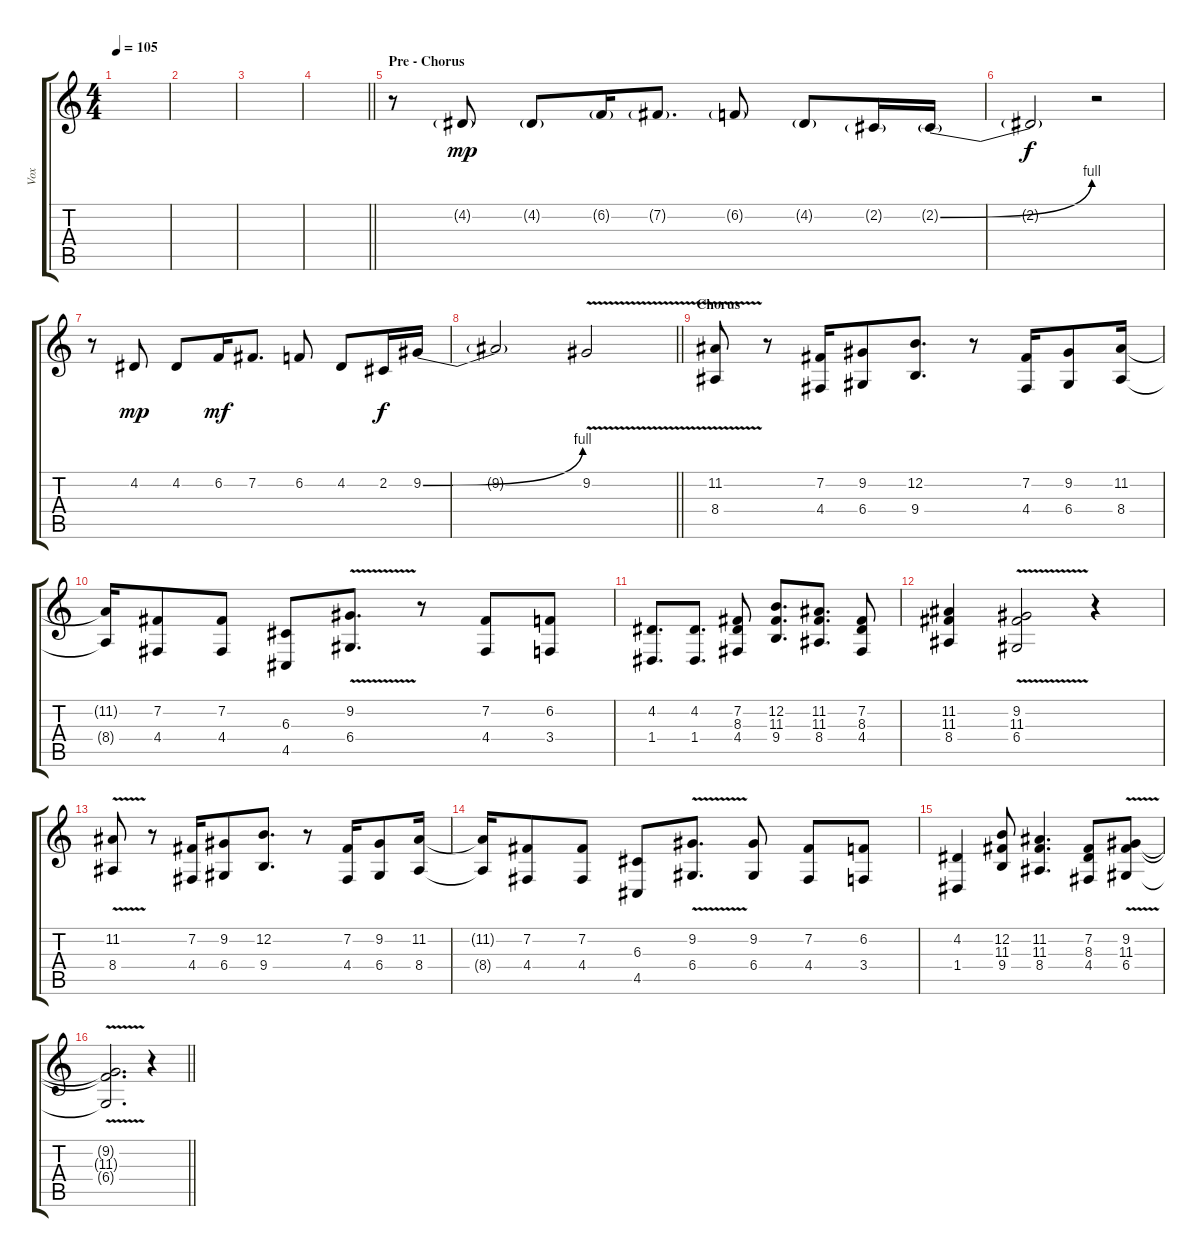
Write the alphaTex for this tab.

\track ("Vox" "Vox") {instrument lead1square}
\staff {score tabs}
\tuning (E4 B3 G3 D3 A2 E2) {hide}
\ts (4 4)
\tempo 105
\clef g2
\ks c
|
|
|
\barLineRight lightlight
|
\section ("" "Pre - Chorus")
r.8 4.2{g}.8{dy mp} 4.2{g}.8 6.2{g}.16 7.2{g}.8{d} 6.2{g}.8 4.2{g}.8 2.2{g}.16 2.2{be (bend 0 0 60 4) g}.16 |
2.2{t}.2{dy f} r.2 |
r.8 4.2.8{dy mp} 4.2.8 6.2.16{dy mf} 7.2.8{d} 6.2.8 4.2.8 2.2.16{dy f} 9.2{be (bend 0 0 60 4)}.16 |
\barLineRight lightlight
9.2{t}.2 9.2{v}.2 |
\section ("" "Chorus")
(11.2{v} 8.4).8 r.8 (7.2 4.4).16 (9.2 6.4).8 (12.2 9.4).8{d} r.8 (7.2 4.4).16 (9.2 6.4).8 (11.2 8.4).16 |
(11.2{t} 8.4{t}).16 (7.2 4.4).8 (7.2 4.4).8 (6.3 4.5).8 (9.2{v} 6.4).8{d} r.8 (7.2 4.4).8 (6.2 3.4).8 |
(4.2 1.4).8{d} (4.2 1.4).8{d} (7.2 8.3 4.4).8 (12.2 11.3 9.4).8{d} (11.2 11.3 8.4).8{d} (7.2 8.3 4.4).8 |
(11.2 11.3 8.4).4 (9.2{v} 11.3 6.4{v}).2 r.4 |
(11.2{v} 8.4).8 r.8 (7.2 4.4).16 (9.2 6.4).8 (12.2 9.4).8{d} r.8 (7.2 4.4).16 (9.2 6.4).8 (11.2 8.4).16 |
(11.2{t} 8.4{t}).16 (7.2 4.4).8 (7.2 4.4).8 (6.3 4.5).8 (9.2{v} 6.4).8{d} (9.2 6.4).8 (7.2 4.4).8 (6.2 3.4).8 |
(4.2 1.4).4 (12.2 11.3 9.4).8 (11.2 11.3 8.4).4{d} (7.2 8.3 4.4).8 (9.2{v} 11.3 6.4{v}).8 |
\barLineRight lightlight
(9.2{t} 11.3{t} 6.4{t}).2{d} r.4
